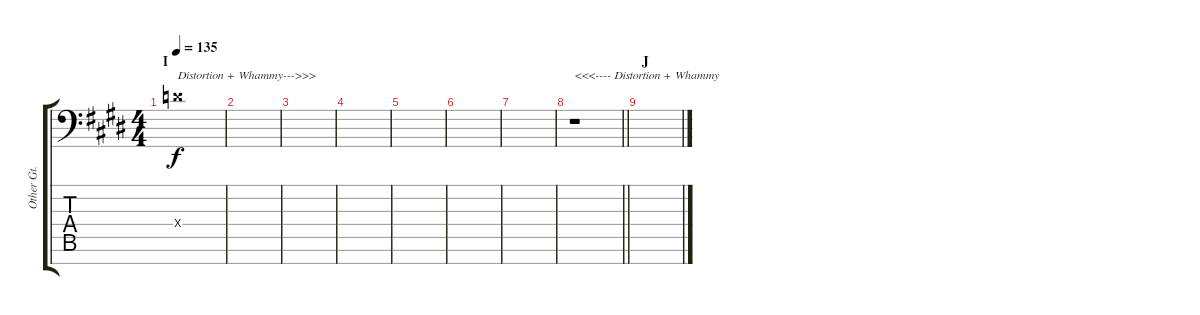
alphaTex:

\track ("Other Gt." "Other Gt.") {instrument electricguitarclean}
\staff {score tabs}
\tuning (E4 B3 G3 D3 A2 E2 A1) {hide}
\ts (4 4)
\section ("" "I")
\tempo 135
\clef f4
\ks e
0.4{x}.1{txt "Distortion + Whammy--->>>" dy f} |
|
|
|
|
|
|
\barLineRight lightlight
r.1{txt "<<<---- Distortion + Whammy"} |
\section ("" "J")
